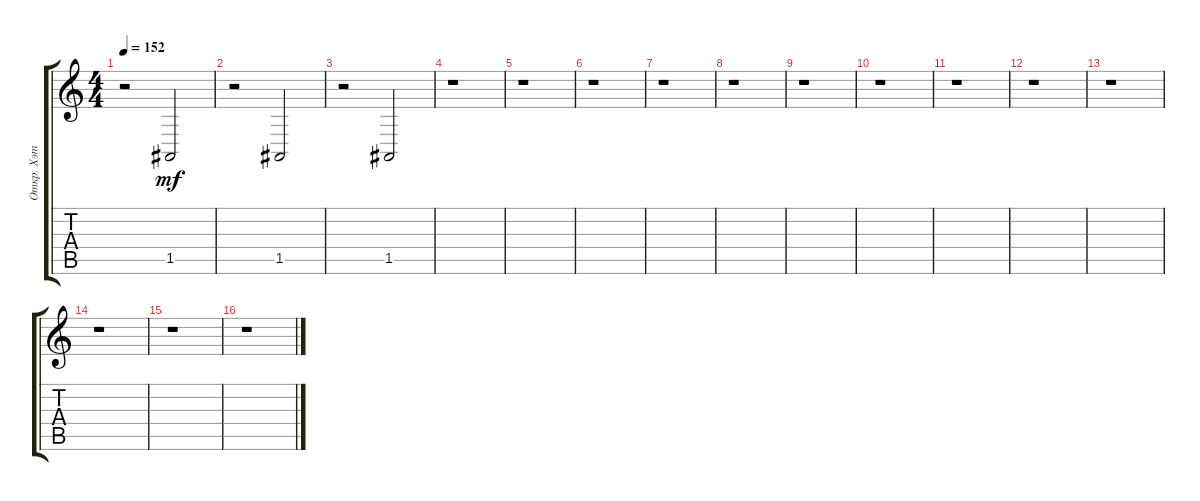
\track ("Откр. Хэт" "Откр. Хэт") {instrument acousticgrandpiano}
\staff {score tabs}
\tuning (E4 B3 G3 D3 A2 E2) {hide}
\ts (4 4)
\tempo 152
\clef g2
\ks c
r.2{dy mf} 1.5.2 |
r.2 1.5.2 |
r.2 1.5.2 |
r.1 |
r.1 |
r.1 |
r.1 |
r.1 |
r.1 |
r.1 |
r.1 |
r.1 |
r.1 |
r.1 |
r.1 |
r.1
